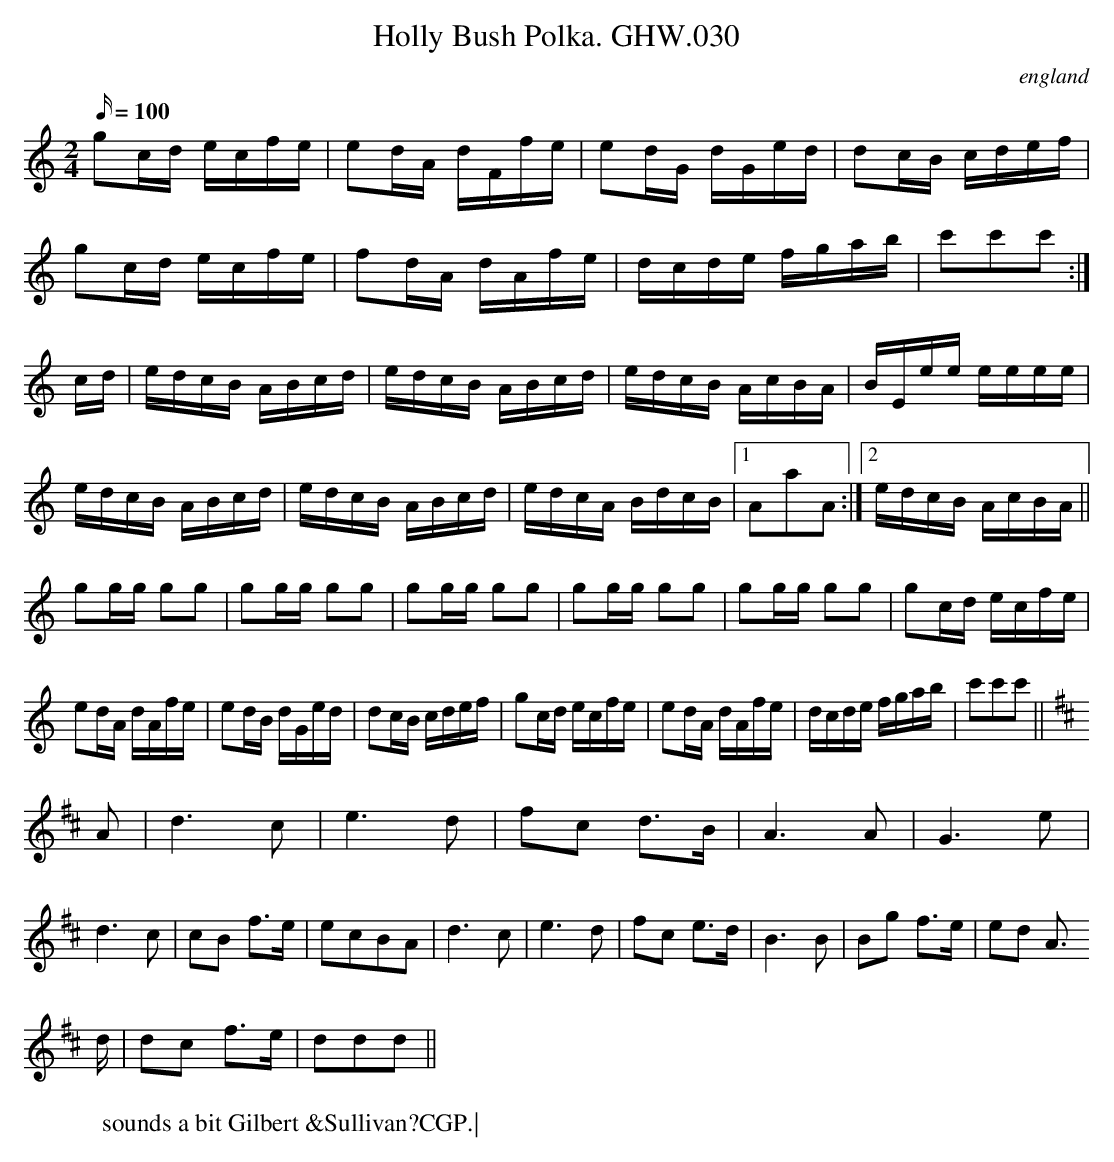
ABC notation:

X:1
T:Holly Bush Polka. GHW.030
O:england
M:2/4
L:1/16
Q:100
K:C
g2cd ecfe|e2dA dFfe|e2dG dGed|d2cB cdef|
g2cd ecfe|f2dA dAfe|dcde fgab|c'2c'2c'2:|
cd|edcB ABcd|edcB ABcd|edcB AcBA|BEee eeee|
edcB ABcd|edcB ABcd|edcA BdcB|1 A2a2A2:|2 edcB AcBA||
g2gg g2g2|g2gg g2g2|g2gg g2g2|g2gg g2g2|g2gg g2g2|g2cd ecfe|
e2dA dAfe|e2dB dGed|d2cB cdef|g2cd ecfe|e2dA dAfe|dcde fgab|c'2c'2c'2||
K:D
L:1/8
A|d3c|e3d|fc d>B|A3A|G3e|d3c|cB f>e|ecBA|d3c|e3d|fc e>d|B3B|Bg f>e|ed A
>d|dc f>e|ddd||
W:sounds a bit Gilbert &Sullivan?CGP.|
